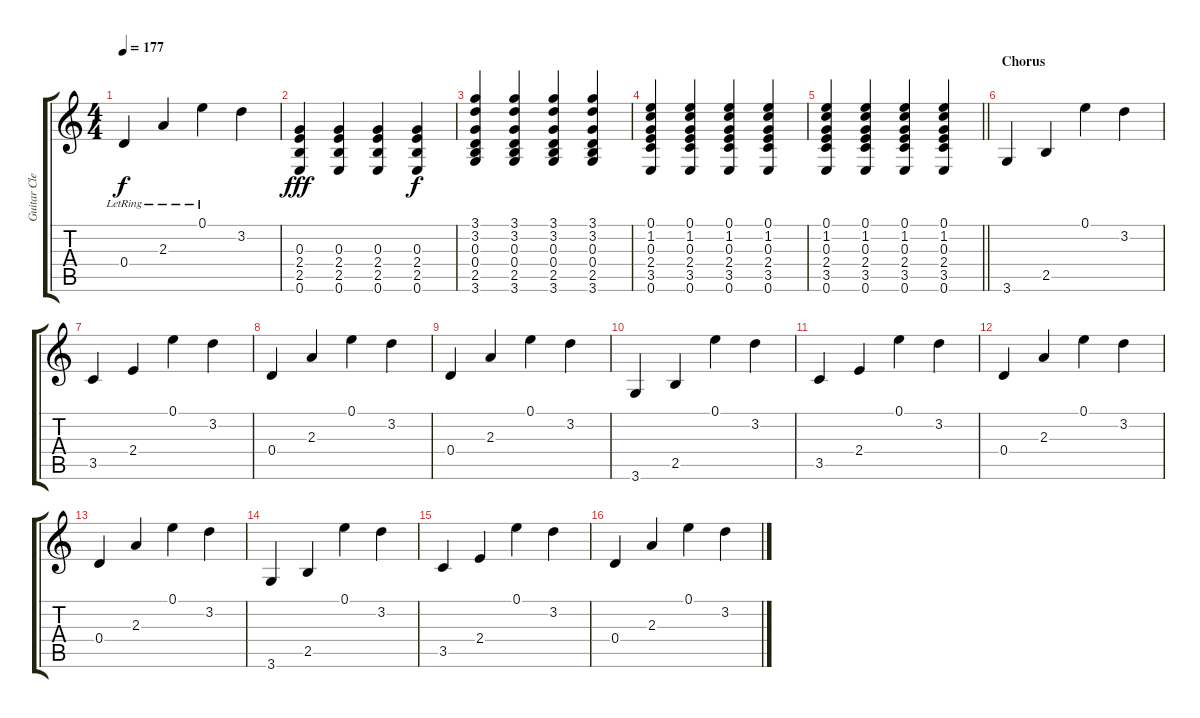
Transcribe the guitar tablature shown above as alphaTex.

\track ("Guitar Clean" "Guitar Cle") {instrument electricguitarclean}
\staff {score tabs}
\tuning (E4 B3 G3 D3 A2 E2) {hide}
\ts (4 4)
\tempo 177
\clef g2
\ks c
0.4{lr}.4{dy f} 2.3{lr}.4 0.1{lr}.4 3.2.4 |
(0.3 2.4 2.5 0.6).4{dy fff} (0.3 2.4 2.5 0.6).4 (0.3 2.4 2.5 0.6).4 (0.3 2.4 2.5 0.6).4{dy f} |
(3.1 3.2 0.3 0.4 2.5 3.6).4 (3.1 3.2 0.3 0.4 2.5 3.6).4 (3.1 3.2 0.3 0.4 2.5 3.6).4 (3.1 3.2 0.3 0.4 2.5 3.6).4 |
(0.1 1.2 0.3 2.4 3.5 0.6).4 (0.1 1.2 0.3 2.4 3.5 0.6).4 (0.1 1.2 0.3 2.4 3.5 0.6).4 (0.1 1.2 0.3 2.4 3.5 0.6).4 |
\barLineRight lightlight
(0.1 1.2 0.3 2.4 3.5 0.6).4 (0.1 1.2 0.3 2.4 3.5 0.6).4 (0.1 1.2 0.3 2.4 3.5 0.6).4 (0.1 1.2 0.3 2.4 3.5 0.6).4 |
\section ("" "Chorus")
3.6.4{volume 16 instrument electricguitarclean} 2.5.4 0.1.4 3.2.4 |
3.5.4 2.4.4 0.1.4 3.2.4 |
0.4.4 2.3.4 0.1.4 3.2.4 |
0.4.4 2.3.4 0.1.4 3.2.4 |
3.6.4 2.5.4 0.1.4 3.2.4 |
3.5.4 2.4.4 0.1.4 3.2.4 |
0.4.4 2.3.4 0.1.4 3.2.4 |
0.4.4 2.3.4 0.1.4 3.2.4 |
3.6.4 2.5.4 0.1.4 3.2.4 |
3.5.4 2.4.4 0.1.4 3.2.4 |
0.4.4 2.3.4 0.1.4 3.2.4
